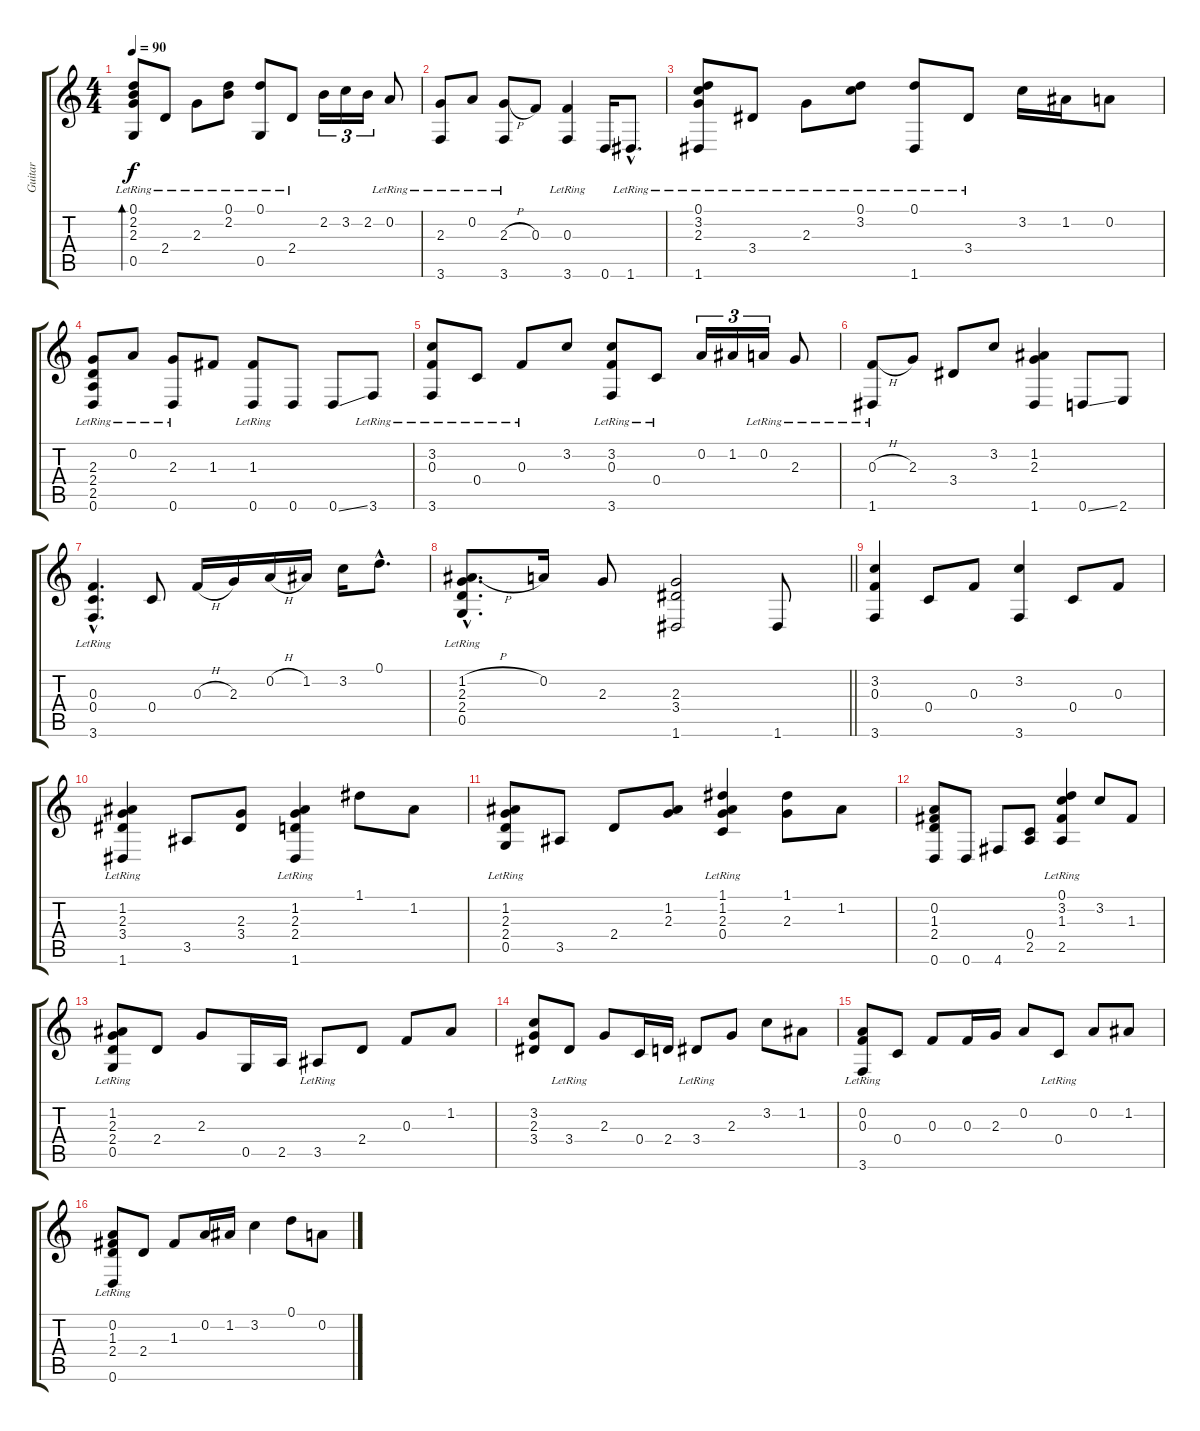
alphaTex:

\track ("Guitar" "Guitar") {instrument acousticguitarnylon}
\staff {score tabs}
\tuning (D4 A3 F3 C3 G2 D2) {hide}
\ts (4 4)
\tempo 90
\clef g2
\ks c
(0.1{lr} 2.2{lr} 2.3{lr} 0.5{lr}).8{bd 240 dy f instrument acousticguitarnylon} 2.4{lr}.8 2.3{lr}.8 (0.1 2.2{lr}).8 (0.1{lr} 0.5{lr}).8 2.4{lr}.8 2.2.16{tu (3 2)} 3.2.16{tu (3 2)} 2.2.16{tu (3 2)} 0.2{lr}.8 |
(2.3{lr} 3.6{lr}).8 0.2{lr}.8 (2.3{h} 3.6{lr}).8 0.3.8 (0.3{lr} 3.6).4 0.6.16 1.6{hac lr}.8{d} |
(0.1{lr} 3.2{lr} 2.3{lr} 1.6{lr}).8 3.4{lr}.8 2.3{lr}.8 (0.1 3.2{lr}).8 (0.1{lr} 1.6{lr}).8 3.4{lr}.8 3.2.16 1.2.16 0.2.8 |
(2.3{lr} 2.4{lr} 2.5{lr} 0.6{lr}).8 0.2{lr}.8 (2.3 0.6{lr}).8 1.3.8 (1.3{lr} 0.6).8 0.6.8 0.6{ss}.8 3.6{lr}.8 |
(3.2{lr} 0.3{lr} 3.6{lr}).8 0.4{lr}.8 0.3{lr}.8 3.2.8 (3.2{lr} 0.3{lr} 3.6{lr}).8 0.4{lr}.8 0.2.16{tu (3 2)} 1.2.16{tu (3 2)} 0.2{lr}.16{tu (3 2)} 2.3{lr}.8 |
(0.3{h} 1.6{lr}).8 2.3.8 3.4.8 3.2.8 (1.2 2.3 1.6).4 0.6{ss}.8 2.6.8 |
(0.3{hac} 0.4{hac} 3.6{hac lr}).4{d} 0.4.8 0.3{h}.16 2.3.16 0.2{h}.16 1.2.16 3.2.16 0.1{hac}.8{d} |
\barLineRight lightlight
(1.2{h hac} 2.3{hac} 2.4{hac lr} 0.5{hac lr}).8{d} 0.2.16 2.3.8 (2.3 3.4 1.6).2 1.6.8 |
(3.2 0.3 3.6).4 0.4.8 0.3.8 (3.2 3.6).4 0.4.8 0.3.8 |
(1.2 2.3 3.4 1.6{lr}).4 3.5.8 (2.3 3.4).8 (1.2 2.3 2.4 1.6{lr}).4 1.1.8 1.2.8 |
(1.2 2.3 2.4 0.5{lr}).8 3.5.8 2.4.8 (1.2 2.3).8 (1.1 1.2 2.3 0.4{lr}).4 (1.1 2.3).8 1.2.8 |
(0.2 1.3 2.4 0.6).8 0.6.8 4.6.8 (0.4 2.5).8 (0.1 3.2 1.3 2.5{lr}).4 3.2.8 1.3.8 |
(1.2 2.3 2.4 0.5{lr}).8 2.4.8 2.3.8 0.5.16 2.5.16 3.5{lr}.8 2.4.8 0.3.8 1.2.8 |
(3.2 2.3 3.4).8 3.4{lr}.8 2.3.8 0.4.16 2.4.16 3.4{lr}.8 2.3.8 3.2.8 1.2.8 |
(0.2 0.3 3.6{lr}).8 0.4.8 0.3.8 0.3.16 2.3.16 0.2.8 0.4{lr}.8 0.2.8 1.2.8 |
(0.2 1.3 2.4 0.6{lr}).8 2.4.8 1.3.8 0.2.16 1.2.16 3.2.4 0.1.8 0.2.8
